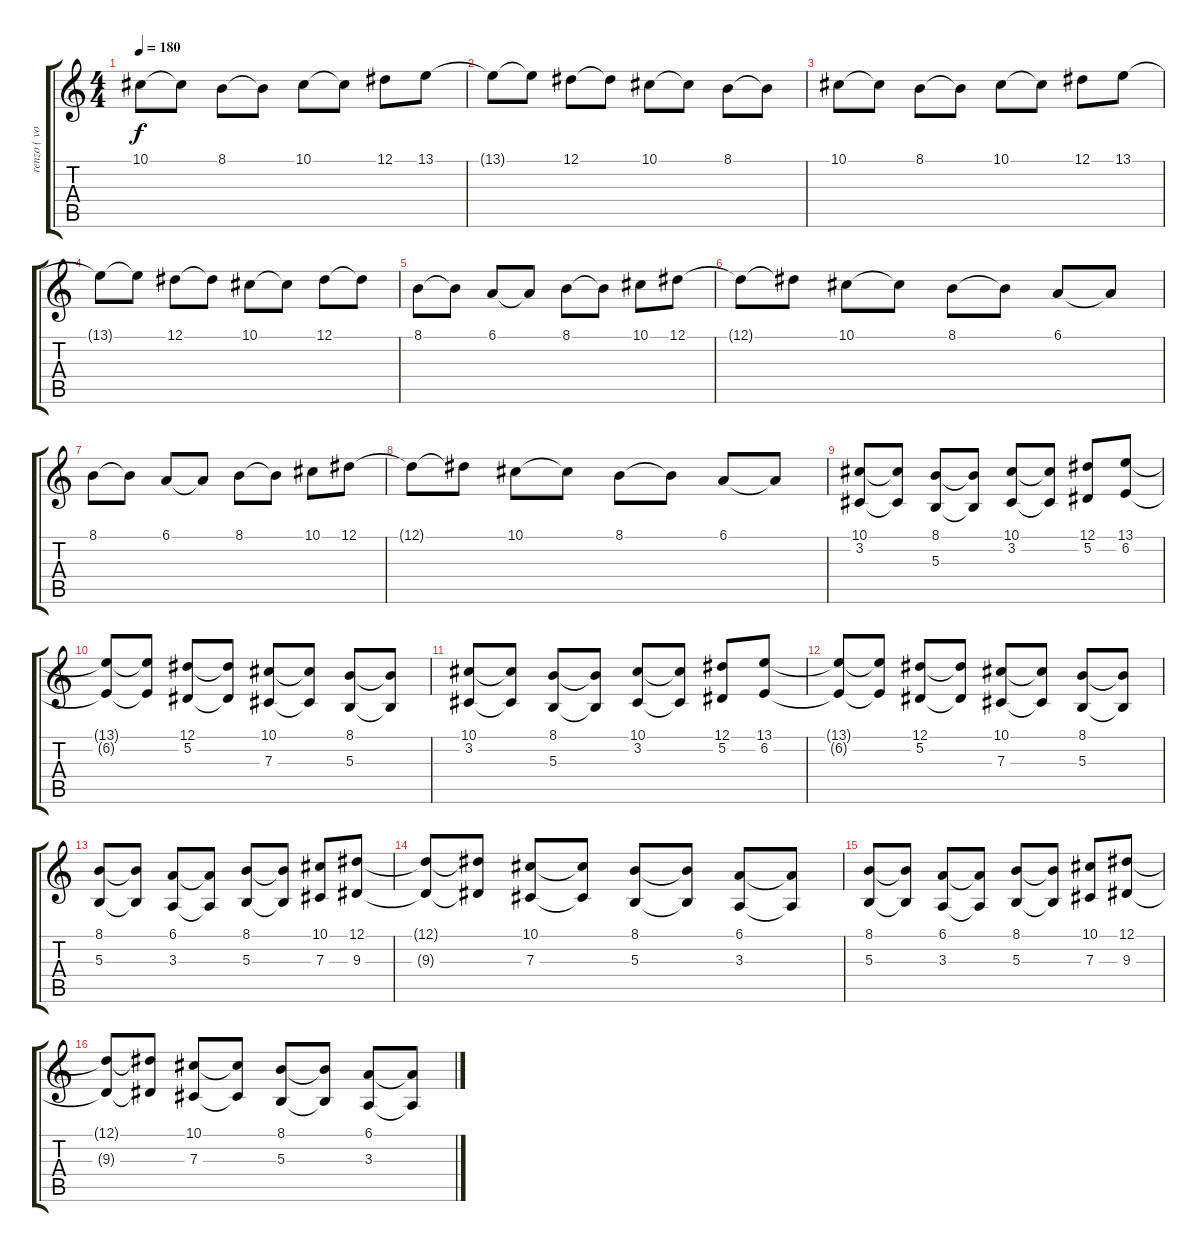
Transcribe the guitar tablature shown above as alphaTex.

\track ("renzo ( voz )" "renzo ( vo") {instrument frenchhorn}
\staff {score tabs}
\tuning (Eb4 Bb3 Gb3 Db3 Ab2 Eb2) {hide}
\ts (4 4)
\tempo 180
\clef g2
\ks c
10.1.8{dy f} 10.1{t}.8 8.1.8 8.1{t}.8 10.1.8 10.1{t}.8 12.1.8 13.1.8 |
13.1{t}.8 13.1{t}.8 12.1.8 12.1{t}.8 10.1.8 10.1{t}.8 8.1.8 8.1{t}.8 |
10.1.8 10.1{t}.8 8.1.8 8.1{t}.8 10.1.8 10.1{t}.8 12.1.8 13.1.8 |
13.1{t}.8 13.1{t}.8 12.1.8 12.1{t}.8 10.1.8 10.1{t}.8 12.1.8 12.1{t}.8 |
8.1.8 8.1{t}.8 6.1.8 6.1{t}.8 8.1.8 8.1{t}.8 10.1.8 12.1.8 |
12.1{t}.8 12.1{t}.8 10.1.8 10.1{t}.8 8.1.8 8.1{t}.8 6.1.8 6.1{t}.8 |
8.1.8 8.1{t}.8 6.1.8 6.1{t}.8 8.1.8 8.1{t}.8 10.1.8 12.1.8 |
12.1{t}.8 12.1{t}.8 10.1.8 10.1{t}.8 8.1.8 8.1{t}.8 6.1.8 6.1{t}.8 |
(10.1 3.2).8 (10.1{t} 3.2{t}).8 (8.1 5.3).8 (8.1{t} 5.3{t}).8 (10.1 3.2).8 (10.1{t} 3.2{t}).8 (12.1 5.2).8 (13.1 6.2).8 |
(13.1{t} 6.2{t}).8 (13.1{t} 6.2{t}).8 (12.1 5.2).8 (12.1{t} 5.2{t}).8 (10.1 7.3).8 (10.1{t} 7.3{t}).8 (8.1 5.3).8 (8.1{t} 5.3{t}).8 |
(10.1 3.2).8 (10.1{t} 3.2{t}).8 (8.1 5.3).8 (8.1{t} 5.3{t}).8 (10.1 3.2).8 (10.1{t} 3.2{t}).8 (12.1 5.2).8 (13.1 6.2).8 |
(13.1{t} 6.2{t}).8 (13.1{t} 6.2{t}).8 (12.1 5.2).8 (12.1{t} 5.2{t}).8 (10.1 7.3).8 (10.1{t} 7.3{t}).8 (8.1 5.3).8 (8.1{t} 5.3{t}).8 |
(8.1 5.3).8 (8.1{t} 5.3{t}).8 (6.1 3.3).8 (6.1{t} 3.3{t}).8 (8.1 5.3).8 (8.1{t} 5.3{t}).8 (10.1 7.3).8 (12.1 9.3).8 |
(12.1{t} 9.3{t}).8 (12.1{t} 9.3{t}).8 (10.1 7.3).8 (10.1{t} 7.3{t}).8 (8.1 5.3).8 (8.1{t} 5.3{t}).8 (6.1 3.3).8 (6.1{t} 3.3{t}).8 |
(8.1 5.3).8 (8.1{t} 5.3{t}).8 (6.1 3.3).8 (6.1{t} 3.3{t}).8 (8.1 5.3).8 (8.1{t} 5.3{t}).8 (10.1 7.3).8 (12.1 9.3).8 |
(12.1{t} 9.3{t}).8 (12.1{t} 9.3{t}).8 (10.1 7.3).8 (10.1{t} 7.3{t}).8 (8.1 5.3).8 (8.1{t} 5.3{t}).8 (6.1 3.3).8 (6.1{t} 3.3{t}).8
